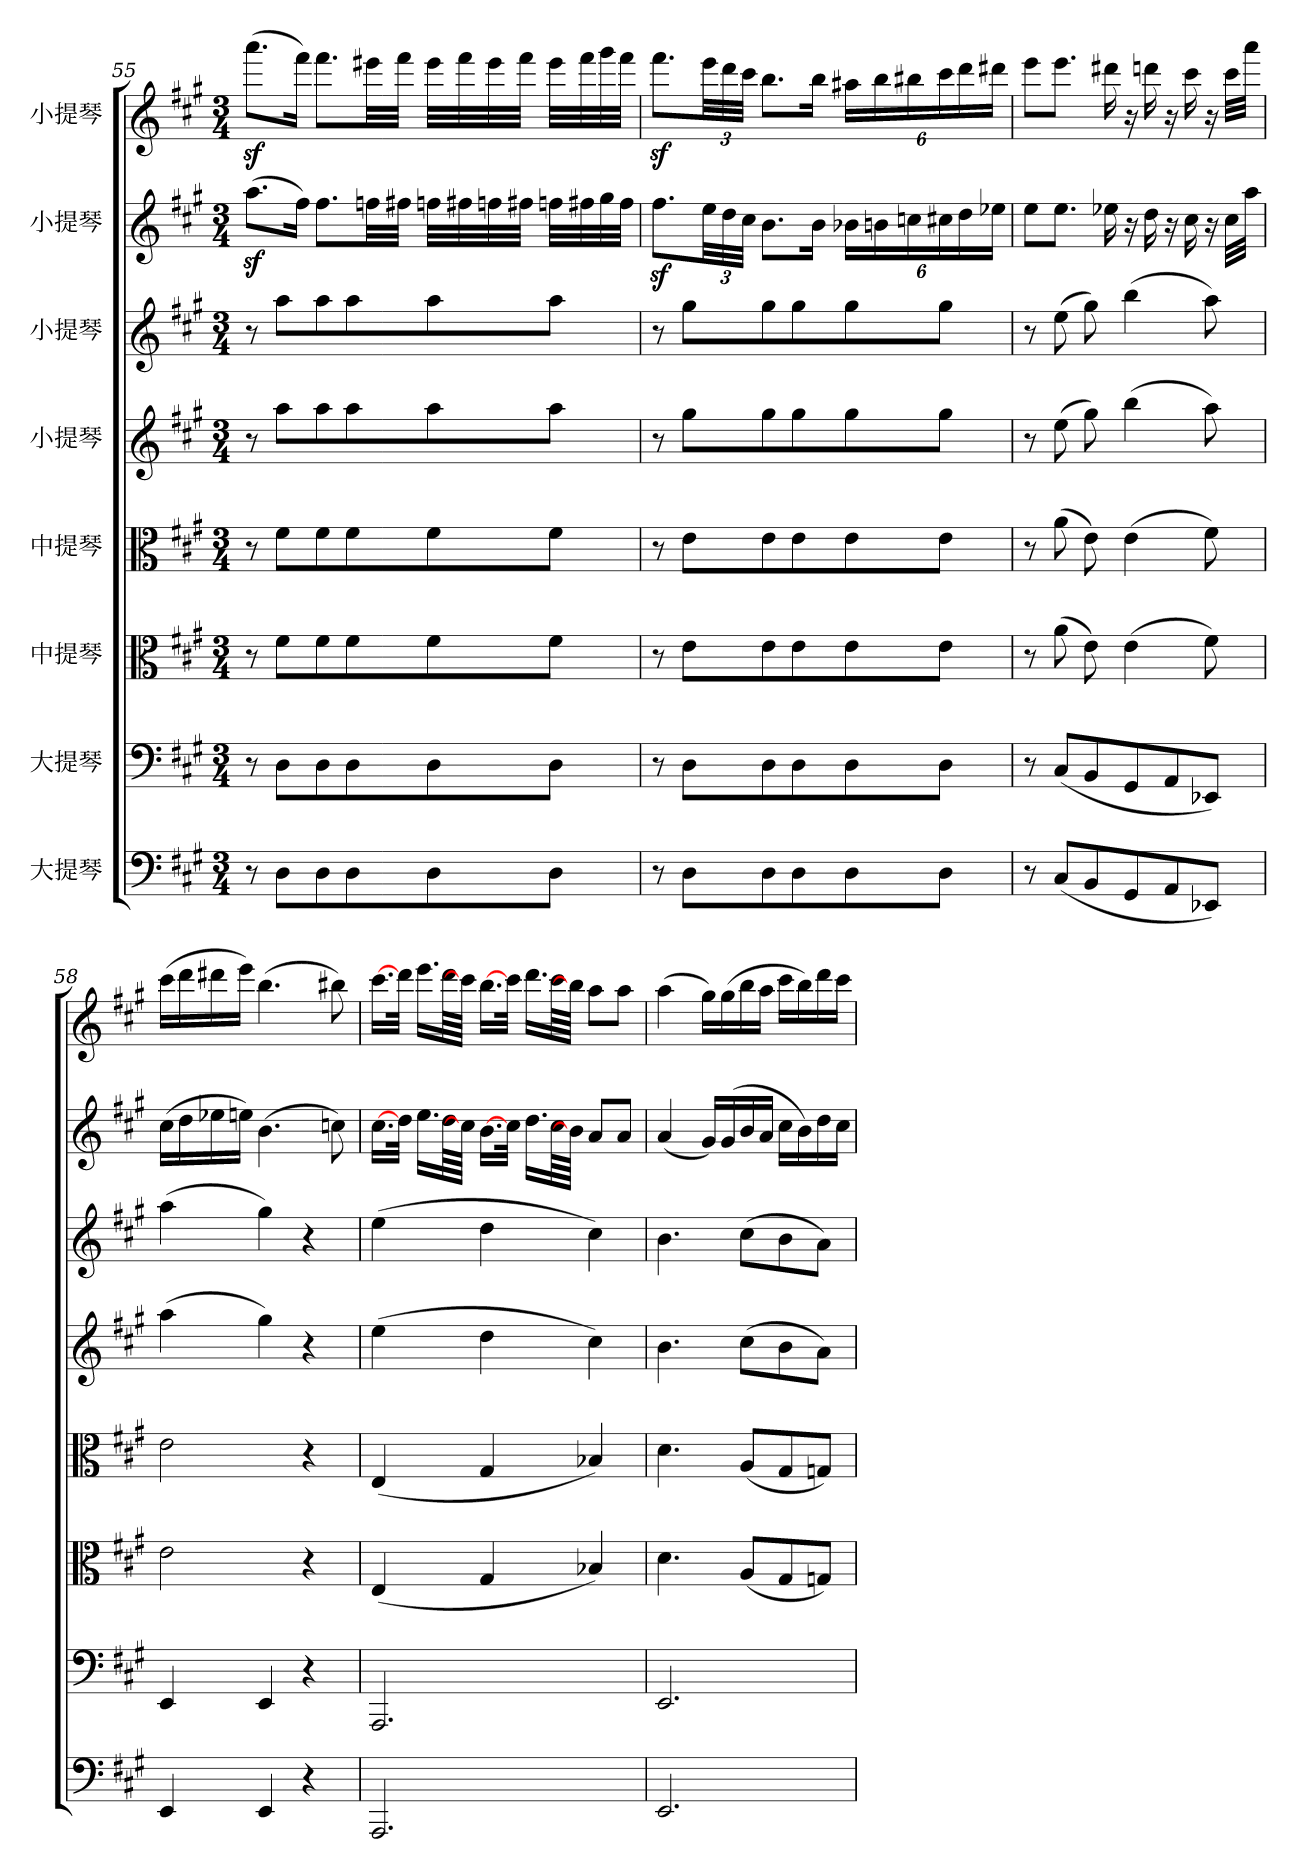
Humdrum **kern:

**kern	**kern	**kern	**kern	**kern	**kern	**kern	**kern
*part8	*part7	*part6	*part5	*part4	*part3	*part2	*part1
*staff8	*staff7	*staff6	*staff5	*staff4	*staff3	*staff2	*staff1
*I"大提琴	*I"大提琴	*I"中提琴	*I"中提琴	*I"小提琴	*I"小提琴	*I"小提琴	*I"小提琴
*clefF4	*clefF4	*clefC3	*clefC3	*clefG2	*clefG2	*clefG2	*clefG2
*k[f#c#g#]	*k[f#c#g#]	*k[f#c#g#]	*k[f#c#g#]	*k[f#c#g#]	*k[f#c#g#]	*k[f#c#g#]	*k[f#c#g#]
*M3/4	*M3/4	*M3/4	*M3/4	*M3/4	*M3/4	*M3/4	*M3/4
=55	=55	=55	=55	=55	=55	=55	=55
8r	8r	8r	8r	8r	8r	(>8.aaz<\L	(>8.aaaz<\L
8D\L	8D\L	8f#\L	8f#\L	8aa\L	8aa\L	.	.
.	.	.	.	.	.	16ff#\Jk)	16fff#\Jk)
8D\	8D\	8f#\	8f#\	8aa\	8aa\	8.ff#\L	8.fff#\L
8D\	8D\	8f#\	8f#\	8aa\	8aa\	.	.
.	.	.	.	.	.	32ffn\LL	32eee#X\LL
.	.	.	.	.	.	32ff#X\JJJ	32fff#\JJJ
8D\	8D\	8f#\	8f#\	8aa\	8aa\	32ffn\LLL	32eee#\LLL
.	.	.	.	.	.	32ff#X\	32fff#\
.	.	.	.	.	.	32ffn\	32eee#\
.	.	.	.	.	.	32ff#X\JJJ	32fff#\JJJ
8D\J	8D\J	8f#\J	8f#\J	8aa\J	8aa\J	32ffn\LLL	32eee#\LLL
.	.	.	.	.	.	32ff#X\	32fff#\
.	.	.	.	.	.	32gg#\	32ggg#\
.	.	.	.	.	.	32ff#\JJJ	32fff#\JJJ
!!LO:LB:g=z
=56	=56	=56	=56	=56	=56	=56	=56
8r	8r	8r	8r	8r	8r	8.ff#z<\L	8.fff#z<\L
8D\L	8D\L	8e\L	8e\L	8gg#\L	8gg#\L	.	.
*	*	*	*	*	*	*Xbrackettup	*Xbrackettup
.	.	.	.	.	.	48ee\LL	48eee\LL
.	.	.	.	.	.	48dd\	48ddd\
.	.	.	.	.	.	48cc#\JJJ	48ccc#\JJJ
8D\	8D\	8e\	8e\	8gg#\	8gg#\	8.b\L	8.bb\L
8D\	8D\	8e\	8e\	8gg#\	8gg#\	.	.
.	.	.	.	.	.	16b\Jk	16bb\Jk
8D\	8D\	8e\	8e\	8gg#\	8gg#\	24b-X\LL	24aa#X\LL
.	.	.	.	.	.	24bn\	24bb\
.	.	.	.	.	.	24ccn\	24bb#X\
8D\J	8D\J	8e\J	8e\J	8gg#\J	8gg#\J	24cc#X\	24ccc#\
.	.	.	.	.	.	24dd\	24ddd\
.	.	.	.	.	.	24ee-X\JJ	24ddd#X\JJ
!!LO:PB:g=z
=57	=57	=57	=57	=57	=57	=57	=57
8r	8r	8r	8r	8r	8r	8ee\L	8eee\L
(<8C#/L	(<8C#/L	(>8a\	(>8a\	(>8ee\	(>8ee\	8.ee\J	8.eee\J
8BB/	8BB/	8e\)	8e\)	8gg#\)	8gg#\)	.	.
.	.	.	.	.	.	16ee-X\	16ddd#X\
8GG#/	8GG#/	(>4e\	(>4e\	(>4bb\	(>4bb\	16r	16r
.	.	.	.	.	.	16dd\	16dddn\
8AA/	8AA/	.	.	.	.	16r	16r
.	.	.	.	.	.	16cc#\	16ccc#\
8EE-X/J)	8EE-X/J)	8f#\)	8f#\)	8aa\)	8aa\)	16r	16r
.	.	.	.	.	.	32cc#\LLL	32ccc#\LLL
.	.	.	.	.	.	32aa\JJJ	32aaa\JJJ
=58	=58	=58	=58	=58	=58	=58	=58
4EE/	4EE/	2e\	2e\	(>4aa\	(>4aa\	(>16cc#\LL	(>16ccc#\LL
.	.	.	.	.	.	16dd\	16ddd\
.	.	.	.	.	.	16ee-X\	16ddd#X\
.	.	.	.	.	.	16een\JJ)	16eee\JJ)
4EE/	4EE/	.	.	4gg#\)	4gg#\)	(>4.b\	(>4.bb\
4r	4r	4r	4r	4r	4r	.	.
.	.	.	.	.	.	8ccn\)	8bb#X\)
=59	=59	=59	=59	=59	=59	=59	=59
2.AAA/	2.AAA/	(<4E/	(<4E/	(>4ee\	(>4ee\	[16.cc#\LL	[16.ccc#\LL
.	.	.	.	.	.	32dd\JJk	32ddd\JJk
.	.	.	.	.	.	16.ee\LL	16.eee\LL
.	.	.	.	.	.	64dd\LL	64ddd\LL
.	.	.	.	.	.	64cc#\JJJJ]	64ccc#\JJJJ]
.	.	4G#/	4G#/	4dd\	4dd\	[16.b\LL	[16.bb\LL
.	.	.	.	.	.	32cc#\JJk	32ccc#\JJk
.	.	.	.	.	.	16.dd\LL	16.ddd\LL
.	.	.	.	.	.	64cc#\LL	64ccc#\LL
.	.	.	.	.	.	64b\JJJJ]	64bb\JJJJ]
.	.	4B-X/)	4B-X/)	4cc#\)	4cc#\)	8a/L	8aa\L
.	.	.	.	.	.	8a/J	8aa\J
=60	=60	=60	=60	=60	=60	=60	=60
2.EE/	2.EE/	4.d\	4.d\	4.b\	4.b\	(<4a/	(>4aa\
.	.	.	.	.	.	16g#/LL)	16gg#\LL)
.	.	.	.	.	.	(>16g#/	(>16gg#\
.	.	(<8A/L	(<8A/L	(>8cc#\L	(>8cc#\L	16b/	16bb\
.	.	.	.	.	.	16a/JJ	16aa\JJ
.	.	8G#/	8G#/	8b\	8b\	16cc#\LL	16ccc#\LL
.	.	.	.	.	.	16b\)	16bb\)
.	.	8Gn/J)	8Gn/J)	8a\J)	8a\J)	16dd\	16ddd\
.	.	.	.	.	.	16cc#\JJ	16ccc#\JJ
=	=	=	=	=	=	=	=
*-	*-	*-	*-	*-	*-	*-	*-
